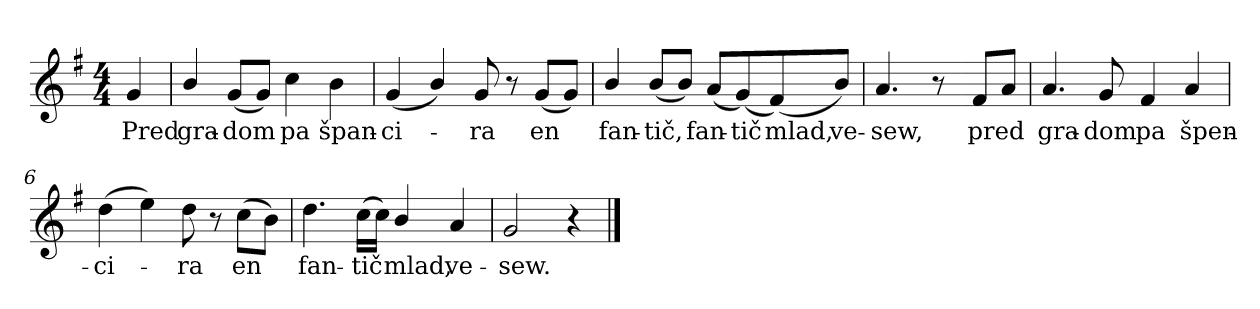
**kern	**text
*part1	*part1
*staff1	*staff1
*clefG2	*
*k[f#]	*
*G:	*
*M4/4	*
*MM100	*
=	=
4g/	Pred
=1	=1
4b/	gra-
(<8g/L	-dom
8g/J)	.
4cc\	pa
4b\	špan-
=2	=2
(<4g/	-ci-
4b/)	.
8g/	-ra
8r	.
(<8g/L	en
8g/J)	.
=3	=3
4b/	fan-
(<8b/L	-tič,
8b/J)	.
(<8a/L	fan-
(<8g/)	-tič
(<8f#/)	mlad,
8b/J)	ve-
=4	=4
4.a/	-sew,
8r	.
=4X1-	=4X1-
8f#/L	pred
8a/J	.
!!LO:LB:g=z
=5	=5
4.a/	gra-
8g/	-dom
4f#/	pa
4a/	špen-
=6	=6
(>4dd\	-ci-
4ee\)	.
8dd\	-ra
8r	.
(>8cc\L	en
8b\J)	.
=7	=7
4.dd\	fan-
(>16cc\LL	-tič
16cc\JJ)	.
4b/	mlad,
4a/	ve-
=8	=8
2g/	-sew.
4r	.
==	==
*-	*-
